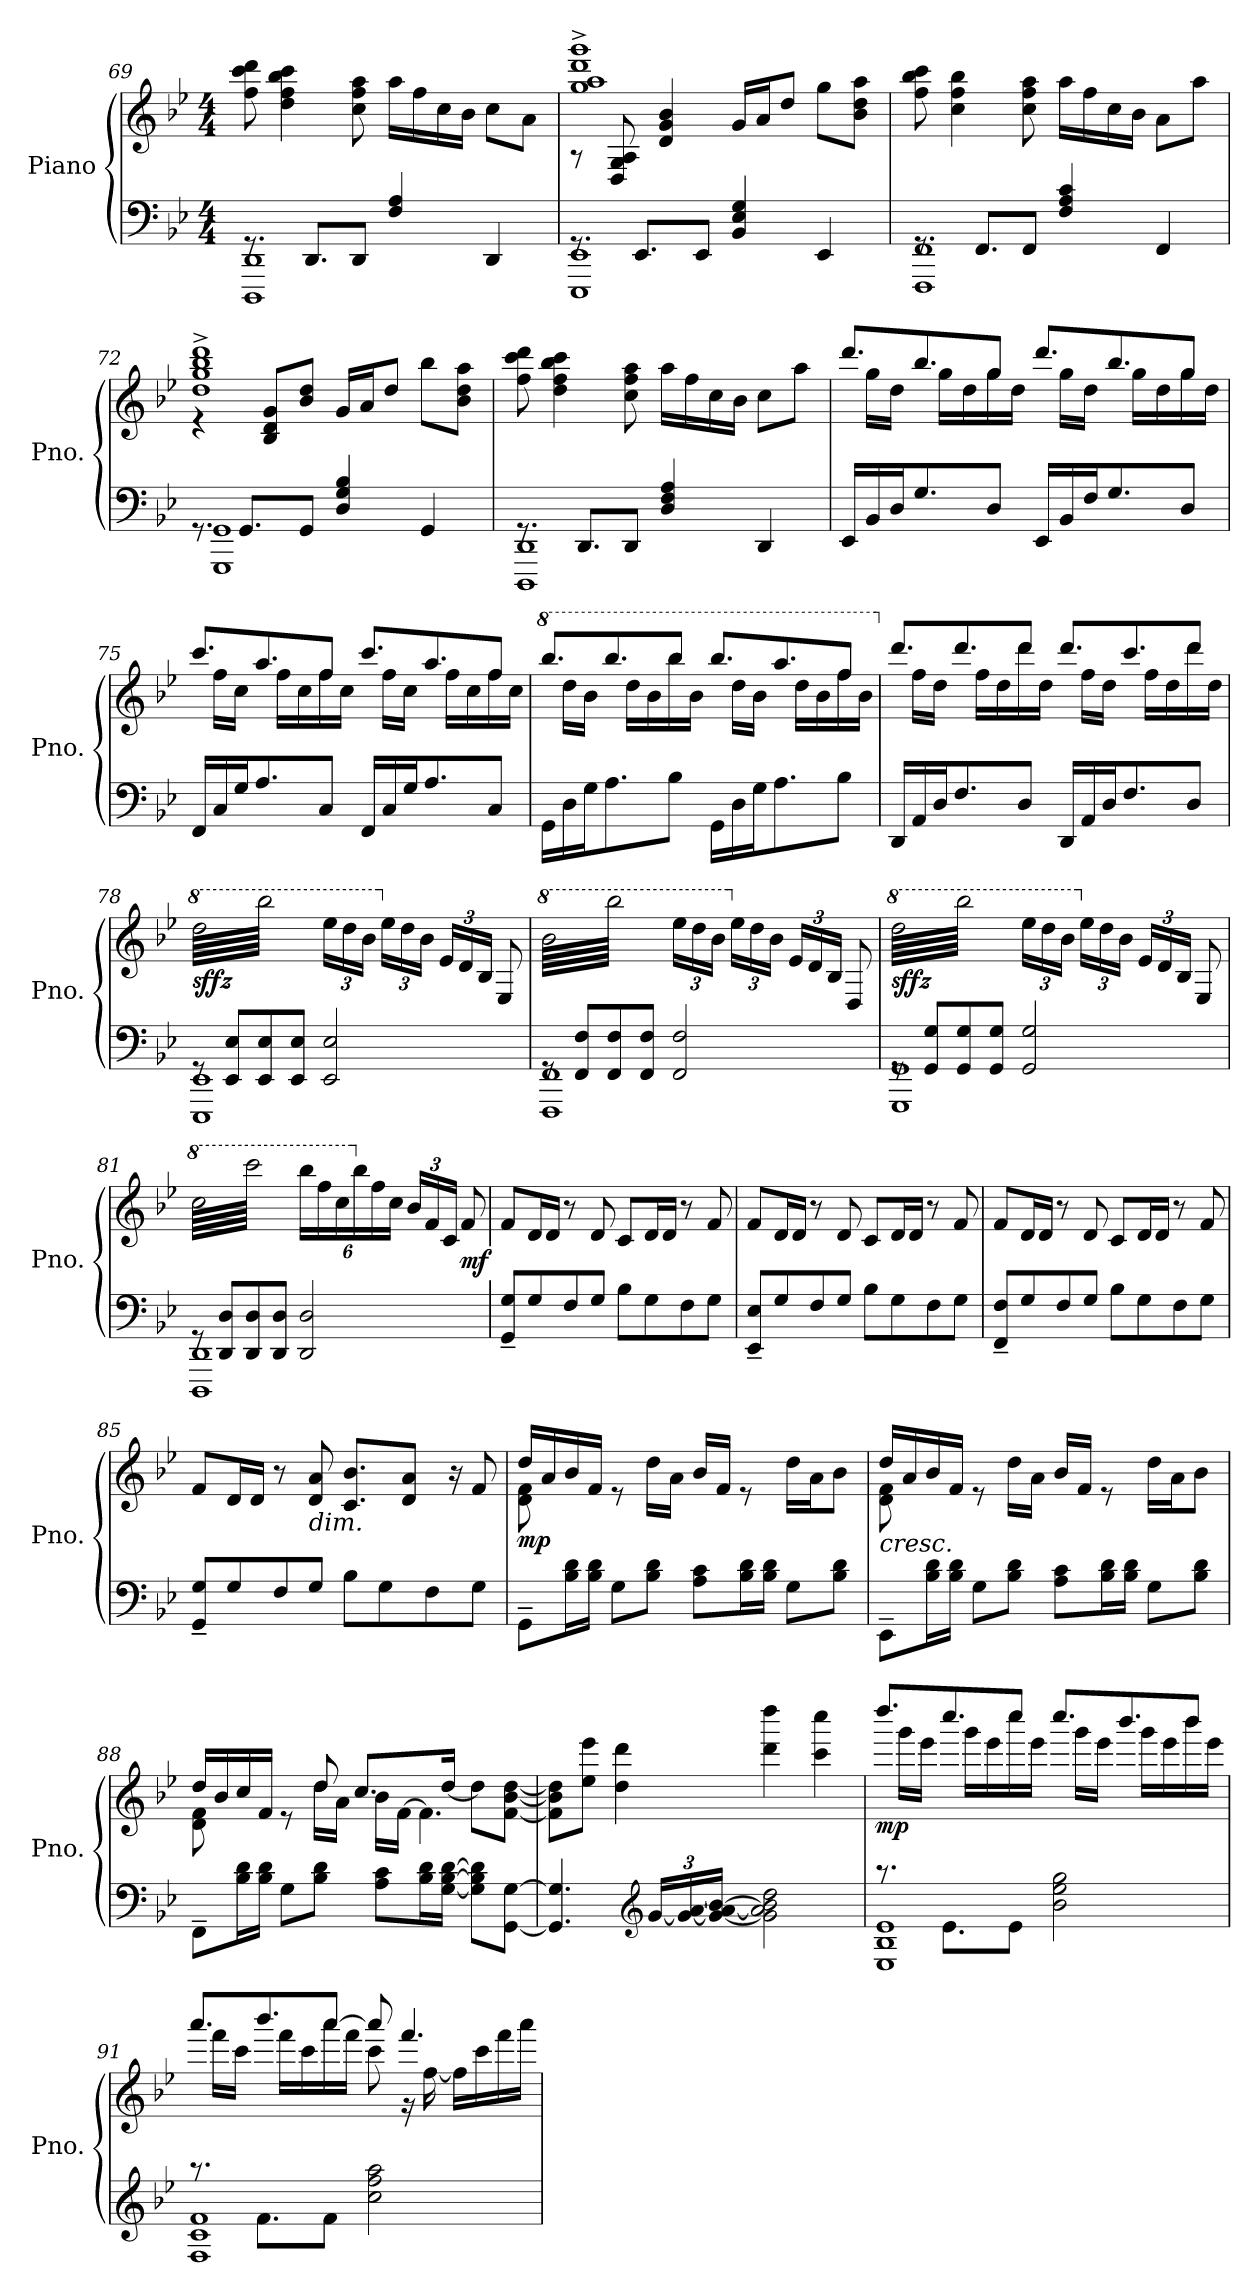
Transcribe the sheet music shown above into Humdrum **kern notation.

**kern	**kern	**dynam
*part1	*part1	*part1
*staff2	*staff1	*staff1/2
*I"Piano	*	*
*I'Pno.	*	*
*clefF4	*clefG2	*
*k[b-e-]	*k[b-e-]	*
*M4/4	*M4/4	*
=69	=69	=69
*^	*	*
8.rGG	1DDD 1DD	8ff\ 8ccc\ 8ddd\	.
.	.	4dd\ 4ff\ 4bb-\ 4ccc\	.
8.DD/L	.	.	.
8DD/J	.	8cc\ 8ff\ 8aa\	.
4F/ 4A/	.	16aa\LL	.
.	.	16ff\	.
.	.	16cc\	.
.	.	16b-\JJ	.
4DD/	.	8cc\L	.
.	.	8a\J	.
=70	=70	=70	=70
*	*	*^	*
8.rGG	1EEE- 1EE-	1gg^ 1aa^ 1ddd^ 1ggg^	8r	.
.	.	.	8D/ 8G/ 8A/	.
8.EE-/L	.	.	.	.
.	.	.	4d/ 4g/ 4b-/	.
8EE-/J	.	.	.	.
4BB-/ 4E-/ 4G/	.	.	16g/LL	.
.	.	.	16a/J	.
.	.	.	8dd/J	.
4EE-/	.	.	8gg\L	.
.	.	.	8b-\ 8dd\ 8aa\J	.
*	*	*v	*v	*
!!LO:LB:g=z
=71	=71	=71	=71
8.rGG	1FFF 1FF	8ff\ 8bb-\ 8ccc\	.
.	.	4cc\ 4ff\ 4bb-\	.
8.FF/L	.	.	.
8FF/J	.	8cc\ 8ff\ 8aa\	.
4F/ 4A/ 4c/	.	16aa\LL	.
.	.	16ff\	.
.	.	16cc\	.
.	.	16b-\JJ	.
4FF/	.	8a\L	.
.	.	8aa\J	.
=72	=72	=72	=72
*	*	*^	*
8.rGG	1GGG 1GG	1dd^ 1gg^ 1bb-^ 1ddd^	4r	.
8.GG/L	.	.	.	.
.	.	.	8B-/ 8d/ 8g/L	.
8GG/J	.	.	8b-/ 8dd/J	.
4D/ 4G/ 4B-/	.	.	16g/LL	.
.	.	.	16a/J	.
.	.	.	8dd/J	.
4GG/	.	.	8bb-\L	.
.	.	.	8b-\ 8dd\ 8aa\J	.
*	*	*v	*v	*
=73	=73	=73	=73
8.rGG	1DDD 1DD	8ff\ 8ccc\ 8ddd\	.
.	.	4dd\ 4ff\ 4bb-\ 4ccc\	.
8.DD/L	.	.	.
8DD/J	.	8cc\ 8ff\ 8aa\	.
4D/ 4F/ 4A/	.	16aa\LL	.
.	.	16ff\	.
.	.	16cc\	.
.	.	16b-\JJ	.
4DD/	.	8cc\L	.
.	.	8aa\J	.
*v	*v	*	*
!!LO:LB:g=z
=74	=74	=74
*	*^	*
16EE-/LL	8.ddd/L	16ryy	.
16BB-/	.	16gg\LL	.
16D/J	.	16dd\JJ	.
8.G/	8.bb-/	16ryy	.
.	.	16gg\LL	.
.	.	16dd\	.
8D/J	8gg/J	16gg\	.
.	.	16dd\JJ	.
16EE-/LL	8.ddd/L	16ryy	.
16BB-/	.	16gg\LL	.
16F/J	.	16dd\JJ	.
8.G/	8.bb-/	16ryy	.
.	.	16gg\LL	.
.	.	16dd\	.
8D/J	8gg/J	16gg\	.
.	.	16dd\JJ	.
=75	=75	=75	=75
16FF/LL	8.ccc/L	16ryy	.
16C/	.	16ff\LL	.
16G/J	.	16cc\JJ	.
8.A/	8.aa/	16ryy	.
.	.	16ff\LL	.
.	.	16cc\	.
8C/J	8ff/J	16ff\	.
.	.	16cc\JJ	.
16FF/LL	8.ccc/L	16ryy	.
16C/	.	16ff\LL	.
16G/J	.	16cc\JJ	.
8.A/	8.aa/	16ryy	.
.	.	16ff\LL	.
.	.	16cc\	.
8C/J	8ff/J	16ff\	.
.	.	16cc\JJ	.
!!LO:LB:g=z	!!
=76	=76	=76	=76
*	*8va	*	*
16GG\LL	8.bbb-/L	16ryy	.
16D\	.	16ddd\LL	.
16G\J	.	16bb-\JJ	.
8.A\	8.bbb-/	16ryy	.
.	.	16ddd\LL	.
.	.	16bb-\	.
8B-\J	8bbb-/J	16bbb-\	.
.	.	16bb-\JJ	.
16GG\LL	8.bbb-/L	16ryy	.
16D\	.	16ddd\LL	.
16G\J	.	16bb-\JJ	.
8.A\	8.aaa/	16ryy	.
.	.	16ddd\LL	.
.	.	16bb-\	.
8B-\J	8fff/J	16fff\	.
.	.	16bb-\JJ	.
=77	=77	=77	=77
*	*X8va	*	*
16DD/LL	8.ddd/L	16ryy	.
16AA/	.	16ff\LL	.
16D/J	.	16dd\JJ	.
8.F/	8.ddd/	16ryy	.
.	.	16ff\LL	.
.	.	16dd\	.
8D/J	8ddd/J	16ddd\	.
.	.	16dd\JJ	.
16DD/LL	8.ddd/L	16ryy	.
16AA/	.	16ff\LL	.
16D/J	.	16dd\JJ	.
8.F/	8.ccc/	16ryy	.
.	.	16ff\LL	.
.	.	16dd\	.
8D/J	8ddd/J	16ddd\	.
.	.	16dd\JJ	.
*	*v	*v	*
!!LO:PB:g=z
=78	=78	=78
*^	*	*
*	*	*8va	*
*	*	*^	*
!	!	!	!	!LO:DY:b
*	*	*v	*v	*
*	*	*tremolo	*
8rGG	1EEE- 1EE-	64ddd\LLLL	sffz
.	.	64bbb-\	.
.	.	64ddd\	.
.	.	64bbb-\	.
.	.	64ddd\	.
.	.	64bbb-\	.
.	.	64ddd\	.
.	.	64bbb-\	.
8EE-/ 8E-/L	.	64ddd\	.
.	.	64bbb-\	.
.	.	64ddd\	.
.	.	64bbb-\	.
.	.	64ddd\	.
.	.	64bbb-\	.
.	.	64ddd\	.
.	.	64bbb-\	.
8EE-/ 8E-/	.	64ddd\	.
.	.	64bbb-\	.
.	.	64ddd\	.
.	.	64bbb-\	.
.	.	64ddd\	.
.	.	64bbb-\	.
.	.	64ddd\	.
.	.	64bbb-\	.
8EE-/ 8E-/J	.	64ddd\	.
.	.	64bbb-\	.
.	.	64ddd\	.
.	.	64bbb-\	.
.	.	64ddd\	.
.	.	64bbb-\	.
.	.	64ddd\	.
.	.	64bbb-\JJJJ	.
*	*	*Xtremolo	*
*	*	*Xbrackettup	*
2EE-/ 2E-/	.	24eee-\LL	.
.	.	.	.
.	.	.	.
.	.	24ddd\	.
.	.	.	.
.	.	.	.
.	.	.	.
.	.	24bb-\JJ	.
.	.	.	.
.	.	.	.
*	*	*X8va	*
.	.	24ee-\LL	.
.	.	.	.
.	.	.	.
.	.	24dd\	.
.	.	.	.
.	.	.	.
.	.	.	.
.	.	24b-\JJ	.
.	.	.	.
.	.	.	.
.	.	24e-/LL	.
.	.	24d/	.
.	.	24B-/JJ	.
.	.	8E-/	.
=79	=79	=79	=79
*	*	*8va	*
!	!	!	!LO:DY:b
!	!	!	!LO:DY:n=1:b
*	*	*tremolo	*
8rGG	1FFF 1FF	64bb-\LLLL	sffz sffz
.	.	64bbb-\	.
.	.	64bb-\	.
.	.	64bbb-\	.
.	.	64bb-\	.
.	.	64bbb-\	.
.	.	64bb-\	.
.	.	64bbb-\	.
8FF/ 8F/L	.	64bb-\	.
.	.	64bbb-\	.
.	.	64bb-\	.
.	.	64bbb-\	.
.	.	64bb-\	.
.	.	64bbb-\	.
.	.	64bb-\	.
.	.	64bbb-\	.
*	*	*8va	*
8FF/ 8F/	.	64bb-\	.
.	.	64bbb-\	.
.	.	64bb-\	.
.	.	64bbb-\	.
.	.	64bb-\	.
.	.	64bbb-\	.
.	.	64bb-\	.
.	.	64bbb-\	.
8FF/ 8F/J	.	64bb-\	.
.	.	64bbb-\	.
.	.	64bb-\	.
.	.	64bbb-\	.
.	.	64bb-\	.
.	.	64bbb-\	.
.	.	64bb-\	.
.	.	64bbb-\JJJJ	.
*	*	*Xtremolo	*
2FF/ 2F/	.	24eee-\LL	.
.	.	.	.
.	.	.	.
.	.	24ddd\	.
.	.	.	.
.	.	.	.
.	.	.	.
.	.	24bb-\JJ	.
.	.	.	.
.	.	.	.
*	*	*X8va	*
*	*	*X8va	*
.	.	24ee-\LL	.
.	.	.	.
.	.	.	.
.	.	24dd\	.
.	.	.	.
.	.	.	.
.	.	.	.
.	.	24b-\JJ	.
.	.	.	.
.	.	.	.
.	.	24e-/LL	.
.	.	24d/	.
.	.	24B-/JJ	.
.	.	8D/	.
=80	=80	=80	=80
*	*	*8va	*
!	!	!	!LO:DY:b
*	*	*tremolo	*
8rGG	1GGG 1GG	64ddd\LLLL	sffz
.	.	64bbb-\	.
.	.	64ddd\	.
.	.	64bbb-\	.
.	.	64ddd\	.
.	.	64bbb-\	.
.	.	64ddd\	.
.	.	64bbb-\	.
8GG/ 8G/L	.	64ddd\	.
.	.	64bbb-\	.
.	.	64ddd\	.
.	.	64bbb-\	.
.	.	64ddd\	.
.	.	64bbb-\	.
.	.	64ddd\	.
.	.	64bbb-\	.
8GG/ 8G/	.	64ddd\	.
.	.	64bbb-\	.
.	.	64ddd\	.
.	.	64bbb-\	.
.	.	64ddd\	.
.	.	64bbb-\	.
.	.	64ddd\	.
.	.	64bbb-\	.
8GG/ 8G/J	.	64ddd\	.
.	.	64bbb-\	.
.	.	64ddd\	.
.	.	64bbb-\	.
.	.	64ddd\	.
.	.	64bbb-\	.
.	.	64ddd\	.
.	.	64bbb-\JJJJ	.
*	*	*Xtremolo	*
2GG/ 2G/	.	24eee-\LL	.
.	.	.	.
.	.	.	.
.	.	24ddd\	.
.	.	.	.
.	.	.	.
.	.	.	.
.	.	24bb-\JJ	.
.	.	.	.
.	.	.	.
*	*	*X8va	*
.	.	24ee-\LL	.
.	.	.	.
.	.	.	.
.	.	24dd\	.
.	.	.	.
.	.	.	.
.	.	.	.
.	.	24b-\JJ	.
.	.	.	.
.	.	.	.
.	.	24e-/LL	.
.	.	24d/	.
.	.	24B-/JJ	.
.	.	8E-/	.
!!LO:LB:g=z
=81	=81	=81	=81
*	*	*8va	*
!	!	!	!LO:DY:b
!	!	!	!LO:DY:n=1:b
*	*	*tremolo	*
8rGG	1DDD 1DD	64ccc\LLLL	sffz sffz
.	.	64cccc\	.
.	.	64ccc\	.
.	.	64cccc\	.
.	.	64ccc\	.
.	.	64cccc\	.
.	.	64ccc\	.
.	.	64cccc\	.
8DD/ 8D/L	.	64ccc\	.
.	.	64cccc\	.
.	.	64ccc\	.
.	.	64cccc\	.
.	.	64ccc\	.
.	.	64cccc\	.
.	.	64ccc\	.
.	.	64cccc\	.
*	*	*8va	*
8DD/ 8D/	.	64ccc\	.
.	.	64cccc\	.
.	.	64ccc\	.
.	.	64cccc\	.
.	.	64ccc\	.
.	.	64cccc\	.
.	.	64ccc\	.
.	.	64cccc\	.
8DD/ 8D/J	.	64ccc\	.
.	.	64cccc\	.
.	.	64ccc\	.
.	.	64cccc\	.
.	.	64ccc\	.
.	.	64cccc\	.
.	.	64ccc\	.
.	.	64cccc\JJJJ	.
*	*	*Xtremolo	*
2DD/ 2D/	.	24bbb-\LL	.
.	.	.	.
.	.	.	.
.	.	24fff\	.
.	.	.	.
.	.	.	.
.	.	.	.
.	.	24ccc\	.
.	.	.	.
.	.	.	.
*	*	*X8va	*
*	*	*X8va	*
.	.	24bb-\	.
.	.	.	.
.	.	.	.
.	.	24ff\	.
.	.	.	.
.	.	.	.
.	.	.	.
.	.	24cc\JJ	.
.	.	.	.
.	.	.	.
.	.	24b-/LL	.
.	.	24f/	.
.	.	24c/JJ	.
!	!	!	!LO:DY:n=2:b
.	.	8f/	mf
*v	*v	*	*
=82	=82	=82
8GG/~ 8G/~L	8f/L	.
8G/	16d/L	.
.	16d/JJ	.
8F/	8r	.
8G/J	8d/	.
8B-\L	8c/L	.
8G\	16d/L	.
.	16d/JJ	.
8F\	8r	.
8G\J	8f/	.
=83	=83	=83
8EE-/~ 8E-/~L	8f/L	.
8G/	16d/L	.
.	16d/JJ	.
8F/	8r	.
8G/J	8d/	.
8B-\L	8c/L	.
8G\	16d/L	.
.	16d/JJ	.
8F\	8r	.
8G\J	8f/	.
!!LO:LB:g=z
=84	=84	=84
8FF/~ 8F/~L	8f/L	.
8G/	16d/L	.
.	16d/JJ	.
8F/	8r	.
8G/J	8d/	.
8B-\L	8c/L	.
8G\	16d/L	.
.	16d/JJ	.
8F\	8r	.
8G\J	8f/	.
=85	=85	=85
8GG/~ 8G/~L	8f/L	.
8G/	16d/L	.
.	16d/JJ	.
8F/	8r	.
!	!LO:TX:b:i:t=dim.	!
8G/J	8d/ 8a/	.
8B-\L	8.c/ 8.b-/L	.
8G\	.	.
.	8d/ 8a/J	.
8F\	.	.
.	16r	.
8G\J	8f/	.
=86	=86	=86
*	*^	*
!	!	!	!LO:DY:b
8GG~\L	16dd!/LL	8d\ 8f\	mp
.	16a!/	.	.
16B-\ 16d\L	16b-!/	2..ryy	.
16B-\ 16d\JJ	16f!/JJ	.	.
8G\L	8re	.	.
8B-\ 8d\J	16dd!\LL	.	.
.	16a!\JJ	.	.
8A\ 8c\L	16b-!/LL	.	.
.	16f!/JJ	.	.
16B-\ 16d\L	8re	.	.
16B-\ 16d\JJ	.	.	.
8G\L	16dd!\LL	.	.
.	16a!\J	.	.
8B-\ 8d\J	8b-!\J	.	.
!!LO:LB:g=z	!!
=87	=87	=87	=87
!	!LO:TX:b:i:t=cresc.	!	!
8EE-~\L	16dd!/LL	8d\ 8f\	.
.	16a!/	.	.
16B-\ 16d\L	16b-!/	2..ryy	.
16B-\ 16d\JJ	16f!/JJ	.	.
8G\L	8re	.	.
8B-\ 8d\J	16dd!\LL	.	.
.	16a!\JJ	.	.
8A\ 8c\L	16b-!/LL	.	.
.	16f!/JJ	.	.
16B-\ 16d\L	8re	.	.
16B-\ 16d\JJ	.	.	.
8G\L	16dd!\LL	.	.
.	16a!\J	.	.
8B-\ 8d\J	8b-!\J	.	.
=88	=88	=88	=88
8FF~\L	16dd!/LL	8d\ 8f\	.
.	16b-!/	.	.
16B-\ 16d\L	16cc!/	4ryy	.
16B-\ 16d\JJ	16f!/JJ	.	.
8G\L	8re	.	.
8B-\ 8d\J	16dd\LL	8dd/	.
.	16a!\JJ	.	.
8A\ 8c\L	16b-!\LL	8.cc/L	.
.	[16f!\JJ	.	.
16B-\ 16d\L	4.f!\]	.	.
[16G\ [16B-\ [16d\JJ	.	[16dd/Jk	.
8G\] 8B-\] 8d\]L	.	8dd\L]	.
[8GG\ [8G\J	.	[8f\ [8b-\ [8dd\J	.
*	*v	*v	*
=89	=89	=89
4.GG/] 4.G/]	8f\] 8b-\] 8dd\]L	.
.	8ee-\ 8eee-\J	.
.	4dd\ 4ddd\	.
*clefG2	*	*
*Xbrackettup	*	*
[24g/LL	.	.
24g/_ [24a/	.	.
24g/_ 24a/_ [24b-/JJ	.	.
2g\] 2a\] 2b-\] 2dd\	4ddd\ 4dddd\	.
.	4ccc\ 4cccc\	.
!!LO:LB:g=z
=90	=90	=90
*^	*^	*
!	!	!	!	!LO:DY:b
1E- 1B- 1e-	8.raa	8.dddd/L	16ryy	mp
.	.	.	16ggg\LL	.
.	.	.	16eee-\JJ	.
.	8.e-\L	8.cccc/	16ryy	.
.	.	.	16ggg\LL	.
.	.	.	16eee-\	.
.	8e-\J	8cccc/J	16cccc\	.
.	.	.	16eee-\JJ	.
.	2b-\ 2ee-\ 2gg\	8.cccc/L	16ryy	.
.	.	.	16ggg\LL	.
.	.	.	16eee-\JJ	.
.	.	8.bbb-/	16ryy	.
.	.	.	16ggg\LL	.
.	.	.	16eee-\	.
.	.	8bbb-/J	16bbb-\	.
.	.	.	16eee-\JJ	.
=91	=91	=91	=91	=91
1F 1c 1f	8.raa	8.aaa/L	16ryy	.
.	.	.	16fff\LL	.
.	.	.	16ccc\JJ	.
.	8.f\L	8.bbb-/	16ryy	.
.	.	.	16fff\LL	.
.	.	.	16ccc\	.
.	8f\J	[8aaa/J	16aaa\	.
.	.	.	16fff\JJ	.
.	2cc\ 2ff\ 2aa\	8aaa/]	8ccc\	.
.	.	4.fff/	16r	.
.	.	.	[16ff\	.
.	.	.	16ff\LL]	.
.	.	.	16ccc\	.
.	.	.	16fff\	.
.	.	.	16aaa\JJ	.
*v	*v	*	*	*
*	*v	*v	*
=	=	=
*-	*-	*-
